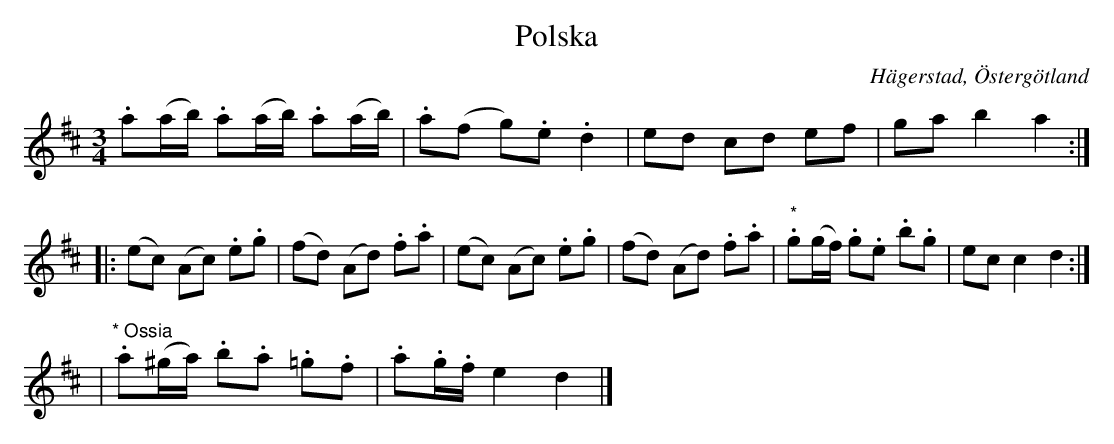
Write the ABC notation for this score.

X:1
T:Polska
O:Hägerstad, Östergötland
M:3/4
L:1/8
K:D
.a(a/2b/2) .a(a/2b/2) .a(a/2b/2) | .a(f g).e .d2 | ed cd ef | ga b2 a2 ::
(ec) (Ac) .e.g | (fd) (Ad) .f.a | (ec) (Ac) .e.g | (fd) (Ad) .f.a | "*".g(g/2f/2) .g.e .b.g | ec c2 d2 :|]
|"* Ossia".a(^g/2a/2) .b.a .=g.f | .a.g/2.f/2 e2 d2 |]
